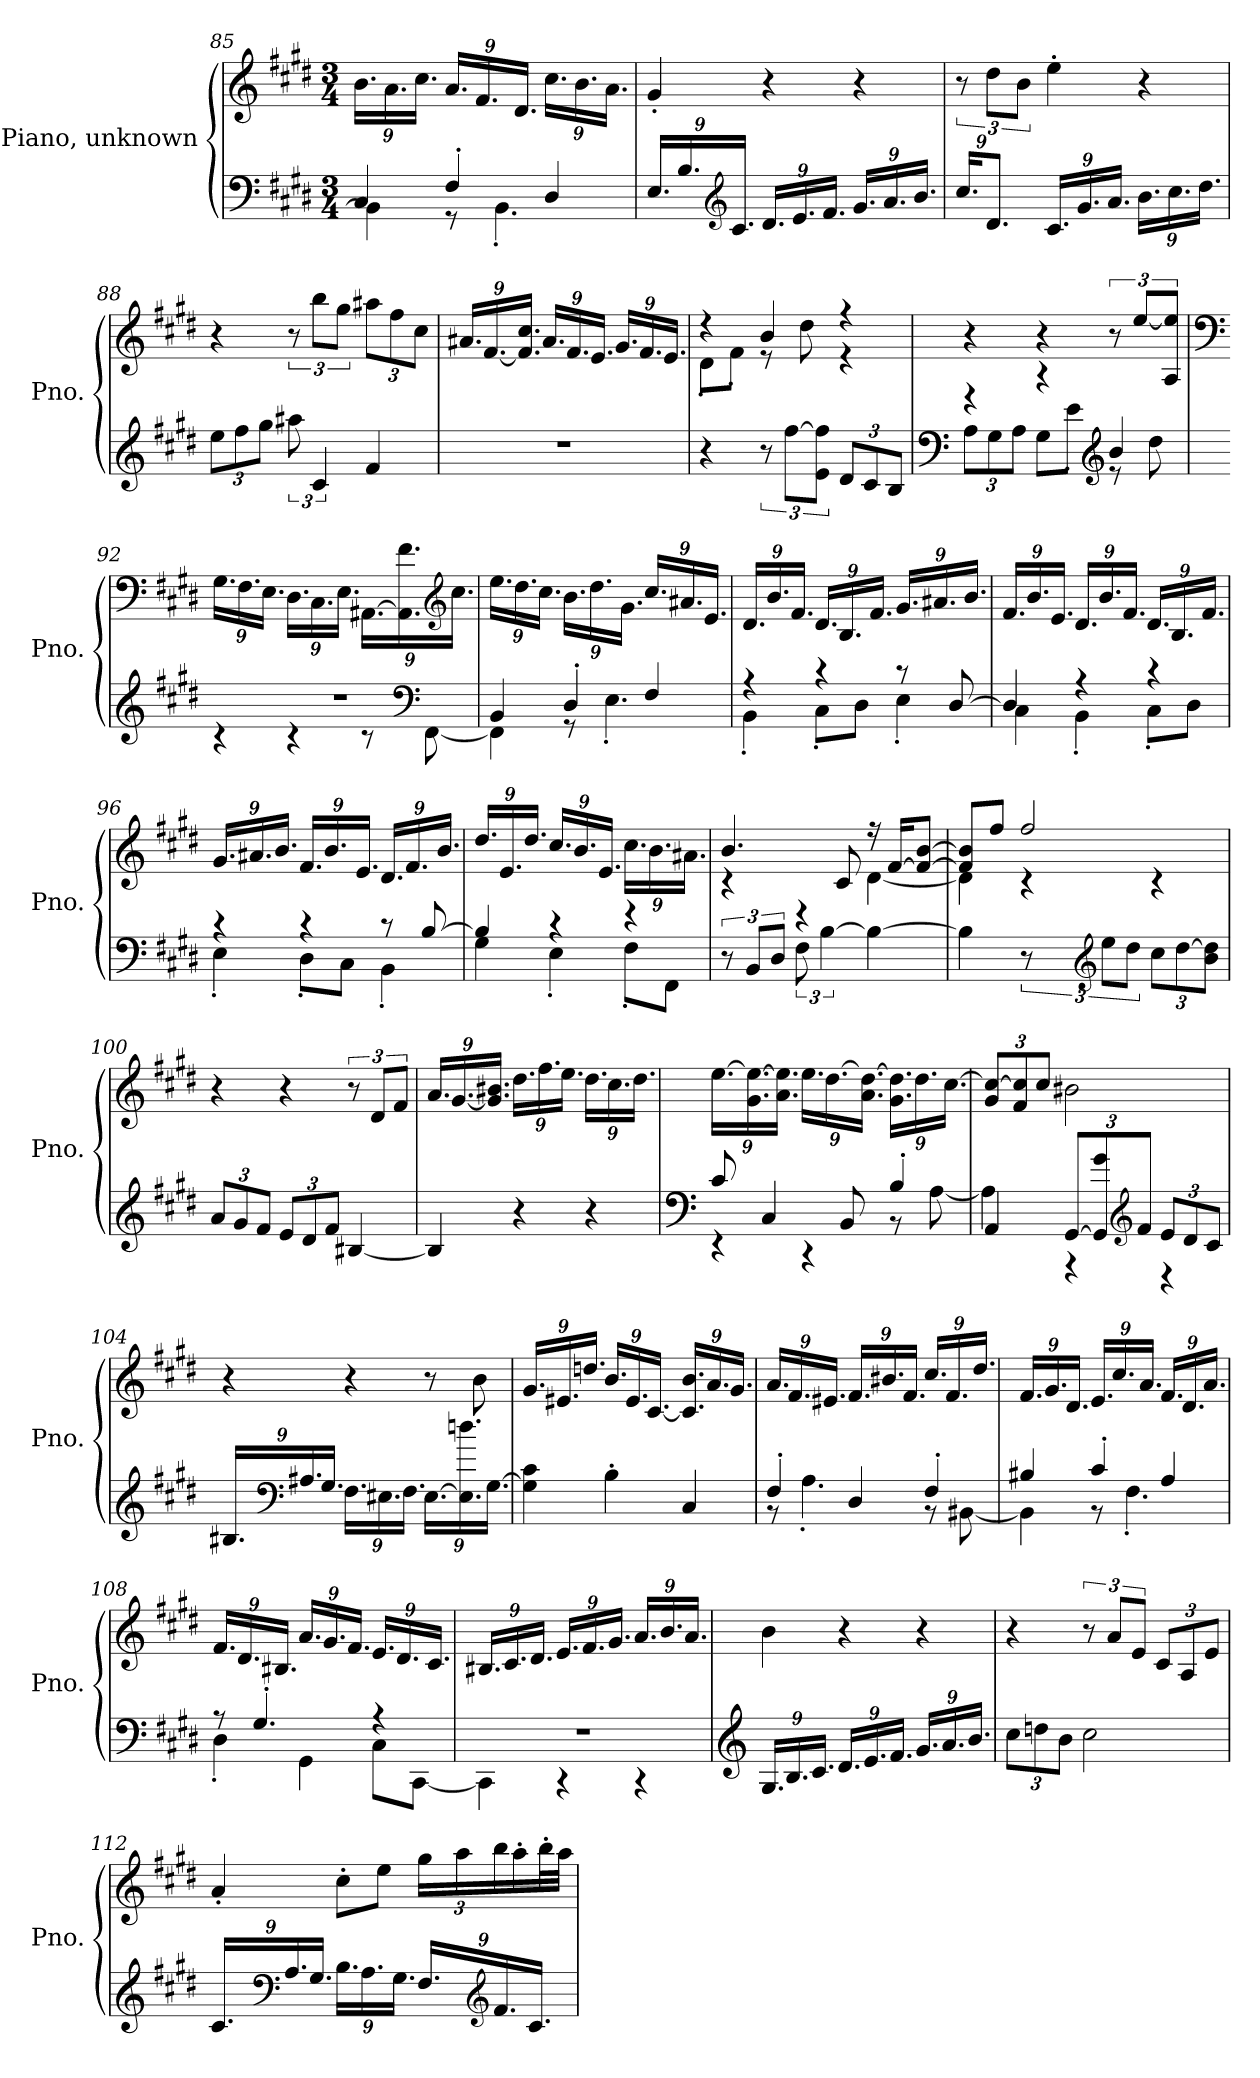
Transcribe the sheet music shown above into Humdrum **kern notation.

**kern	**kern
*part1	*part1
*staff2	*staff1
*I"Piano, unknown	*
*I'Pno.	*
*clefF4	*clefG2
*k[f#c#g#d#]	*k[f#c#g#d#]
*M3/4	*M3/4
=85	=85
*^	*
*	*	*Xbrackettup
4C#/	4BB\]	18.b\LL
.	.	18.a\
.	.	18.cc#\JJ
4F#'/	8r	18.a/LL
.	.	18.f#/
.	4.BB'\	.
.	.	18.d#/JJ
4D#/	.	18.cc#\LL
.	.	18.b\
.	.	18.a\JJ
*v	*v	*
!!LO:LB:g=z
=86	=86
*Xbrackettup	*
18.E/LL	4g#'/
18.B/	.
*clefG2	*
18.c#/JJ	.
18.d#/LL	4r
18.e/	.
18.f#/JJ	.
18.g#/LL	4r
18.a/	.
18.b/JJ	.
=87	=87
*	*brackettup
18.cc#/KL	12r
9.d#/J	12dd#\L
.	12b\J
18.c#/LL	4ee'\
18.g#/	.
18.a/JJ	.
18.b\LL	4r
18.cc#\	.
18.dd#\JJ	.
=88	=88
12ee\L	4r
12ff#\	.
12gg#\J	.
*brackettup	*
12aa#X\	12r
6c#/	12bb\L
.	12gg#\J
*	*Xbrackettup
4f#/	12aa#X\L
.	12ff#\
.	12cc#\J
!!LO:PB:g=z
=89	=89
2.r	18.a#X/LL
.	[18.f#/
.	18.f#/] 18.cc#/JJ
.	18.a#/LL
.	18.f#/
.	18.e/JJ
.	18.g#/LL
.	18.f#/
.	18.e/JJ
=90	=90
*	*^
4r	4r	8d#'\L
.	.	8f#'\J
12r	4b/	8r
[12ff#\L	.	.
.	.	8dd#\
12e\ 12ff#\]J	.	.
*Xbrackettup	*	*
12d#/L	4r	4r
12c#/	.	.
12B/J	.	.
*	*v	*v
=91	=91
*clefF4	*
*^	*
4r	12A\L	4r
.	12G#\	.
.	12A\J	.
4r	8G#\L	4r
.	8e'\J	.
*clefG2	*	*
*	*	*brackettup
4b/	8r	12r
.	.	[12ee/L
.	8dd#\	.
.	.	12A/ 12ee/]J
!!LO:LB:g=z
=92	=92	=92
*	*	*clefF4
*	*	*Xbrackettup
2.r	4r	18.G#\LL
.	.	18.F#\
.	.	18.E\JJ
.	4r	18.D#\LL
.	.	18.C#\
.	.	18.E\JJ
.	8r	[18.AA#X\LL
.	.	18.AA#\] 18.f#\
*clefF4	*	*
.	[8FF#\	.
*	*	*clefG2
.	.	18.cc#\JJ
=93	=93	=93
4BB/	4FF#\]	18.ee\LL
.	.	18.dd#\
.	.	18.cc#\JJ
4D#'/	8r	18.b\LL
.	.	18.dd#\
.	4.E'\	.
.	.	18.g#\JJ
4F#/	.	18.cc#/LL
.	.	18.a#X/
.	.	18.e/JJ
!!LO:LB:g=z
=94	=94	=94
4r	4BB'\	18.d#/LL
.	.	18.b/
.	.	18.f#/JJ
4r	8C#'\L	18.d#/LL
.	.	18.B/
.	8D#\J	.
.	.	18.f#/JJ
8r	4E'\	18.g#/LL
.	.	18.a#X/
[8D#/	.	.
.	.	18.b/JJ
=95	=95	=95
4D#/]	4C#\	18.f#/LL
.	.	18.b/
.	.	18.e/JJ
4r	4BB'\	18.d#/LL
.	.	18.b/
.	.	18.f#/JJ
4r	8C#'\L	18.d#/LL
.	.	18.B/
.	8D#\J	.
.	.	18.f#/JJ
=96	=96	=96
4r	4E'\	18.g#/LL
.	.	18.a#X/
.	.	18.b/JJ
4r	8D#'\L	18.f#/LL
.	.	18.b/
.	8C#\J	.
.	.	18.e/JJ
8r	4BB'\	18.d#/LL
.	.	18.f#/
[8B/	.	.
.	.	18.b/JJ
!!LO:LB:g=z
=97	=97	=97
4B/]	4G#\	18.dd#/LL
.	.	18.e/
.	.	18.dd#/JJ
4r	4E'\	18.cc#/LL
.	.	18.b/
.	.	18.e/JJ
4r	8F#'\L	18.cc#\LL
.	.	18.b\
.	8FF#\J	.
.	.	18.a#X\JJ
*v	*v	*
=98	=98
*brackettup	*
*	*^
12r	4.b/	4r
12BB/L	.	.
12D#/J	.	.
12F#\	.	4r
[6B\	.	.
.	8c#/	.
4B\_	16r	[4d#\
.	[16f#/KL	.
.	8f#/_ [8b/J	.
=99	=99	=99
4B\]	8f#/] 8b/]L	4d#\]
.	8ff#/J	.
12r	2ff#/	4r
*clefG2	*	*
12ee\L	.	.
12dd#\J	.	.
*Xbrackettup	*	*
12cc#\L	.	4r
[12dd#\	.	.
12b\ 12dd#\]J	.	.
*	*v	*v
!!LO:LB:g=z
=100	=100
12a/L	4r
12g#/	.
12f#/J	.
12e/L	4r
12d#/	.
12f#/J	.
*	*brackettup
[4B#X/	12r
.	12d#/L
.	12f#/J
=101	=101
*	*Xbrackettup
4B#/]	18.a/LL
.	[18.g#/
.	18.g#/] 18.b#X/JJ
4r	18.dd#\LL
.	18.ff#\
.	18.ee\JJ
4r	18.dd#\LL
.	18.cc#\
.	18.dd#\JJ
=102	=102
*clefF4	*
*^	*
8c#/	4r	[18.ee\LL
.	.	18.g#\ 18.ee\_
4C#/	.	.
.	.	18.a\ 18.ee\]JJ
.	4r	18.ee\LL
.	.	[18.dd#\
8BB/	.	.
.	.	18.a\ 18.dd#\_JJ
4B'/	8r	18.g#\ 18.dd#\]LL
.	.	18.dd#\
.	[8A\	.
.	.	[18.cc#\JJ
!!LO:LB:g=z
=103	=103	=103
4AA/	4A\]	12g#/ 12cc#/_L
.	.	12f#/ 12cc#/]
.	.	12cc#/J
[12GG#/L	4r	2b#X\
12GG#/] 12g#/	.	.
*clefG2	*	*
12f#/J	.	.
12e/L	4r	.
12d#/	.	.
12c#/J	.	.
*v	*v	*
=104	=104
18.B#X/LL	4r
*clefF4	*
18.A#X/	.
18.G#/JJ	.
18.F#\LL	4r
18.E#X\	.
18.F#\JJ	.
[18.E#\LL	8r
18.E#\] 18.ddn\	.
.	8b\
[18.G#\JJ	.
!!LO:PB:g=z
=105	=105
4G#\] 4c#\	18.g#/LL
.	18.e#X/
.	18.ddn/JJ
4B'\	18.b/LL
.	18.e#/
.	[18.c#/JJ
4C#/	18.c#/] 18.b/LL
.	18.a/
.	18.g#/JJ
=106	=106
*^	*
4F#'/	8r	18.a/LL
.	.	18.f#/
.	4.A'\	.
.	.	18.e#X/JJ
4D#/	.	18.f#/LL
.	.	18.b#X/
.	.	18.f#/JJ
4F#'/	8r	18.cc#/LL
.	.	18.f#/
.	[8BB#X\	.
.	.	18.dd#/JJ
=107	=107	=107
4B#X/	4BB#\]	18.f#/LL
.	.	18.g#/
.	.	18.d#/JJ
4c#'/	8r	18.e/LL
.	.	18.cc#/
.	4.F#'\	.
.	.	18.a/JJ
4A/	.	18.f#/LL
.	.	18.d#/
.	.	18.a/JJ
!!LO:LB:g=z
=108	=108	=108
8r	4D#'\	18.f#/LL
.	.	18.d#/
4.G#'/	.	.
.	.	18.B#X/JJ
.	4GG#\	18.a/LL
.	.	18.g#/
.	.	18.f#/JJ
4r	8C#\L	18.e/LL
.	.	18.d#/
.	[8CC#\J	.
.	.	18.c#/JJ
=109	=109	=109
2.r	4CC#\]	18.B#X/LL
.	.	18.c#/
.	.	18.d#/JJ
.	4r	18.e/LL
.	.	18.f#/
.	.	18.g#/JJ
.	4r	18.a/LL
.	.	18.b/
.	.	18.a/JJ
*v	*v	*
=110	=110
*clefG2	*
18.G#/LL	4b\
18.B/	.
18.c#/JJ	.
18.d#/LL	4r
18.e/	.
18.f#/JJ	.
18.g#/LL	4r
18.a/	.
18.b/JJ	.
!!LO:LB:g=z
=111	=111
12cc#\L	4r
12ddn\	.
12b\J	.
*	*brackettup
2cc#\	12r
.	12a/L
.	12e/J
*	*Xbrackettup
.	12c#/L
.	12A/
.	12e/J
=112	=112
18.c#/LL	4a'/
*clefF4	*
18.A/	.
18.G#/JJ	.
18.B\LL	8cc#'\L
18.A\	.
.	8ee\J
18.G#\JJ	.
18.F#/LL	24gg#\LL
.	24aa\
*clefG2	*
18.f#/	24bb\
.	16aa'\
18.c#/JJ	.
.	32bb'\L
.	32aa\JJJ
=	=
*-	*-
